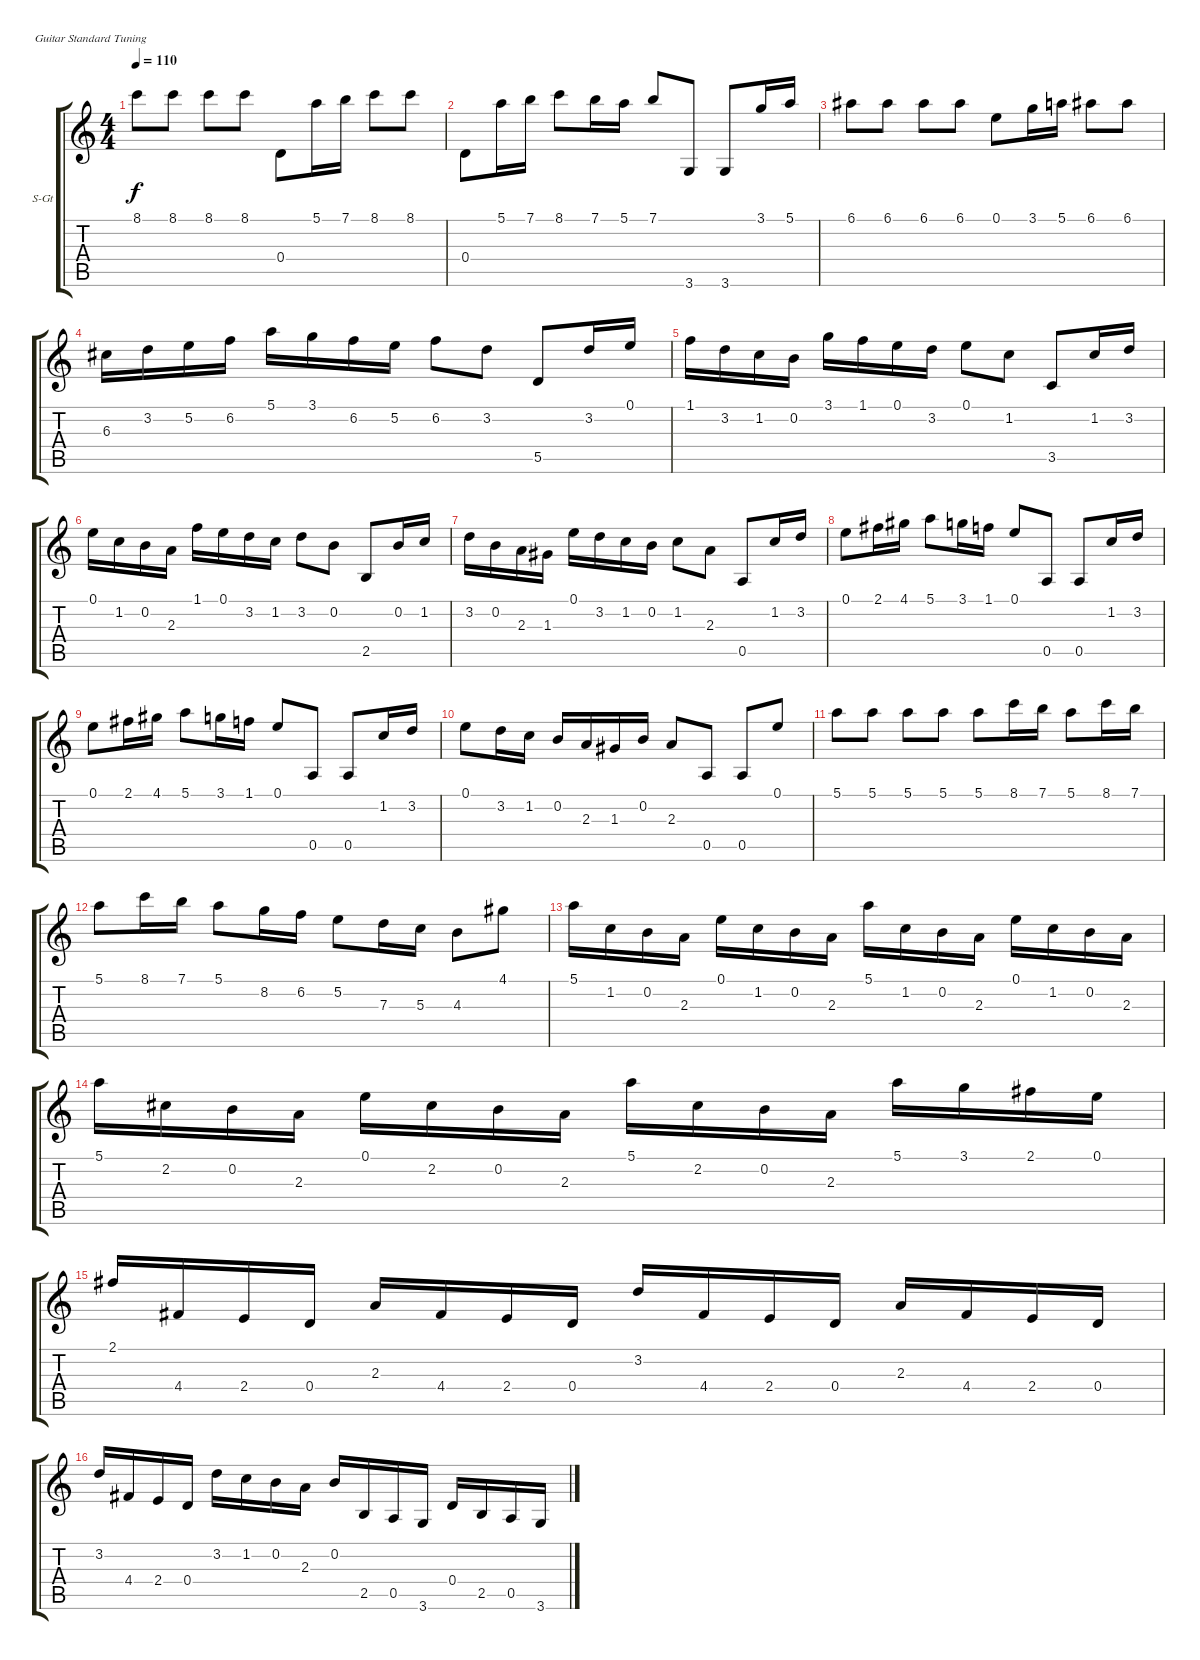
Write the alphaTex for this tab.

\bracketExtendMode groupsimilarinstruments
\firstSystemTrackNameOrientation horizontal
\otherSystemsTrackNameOrientation horizontal
\track ("" "S-Gt") {instrument violin}
\staff {score tabs}
\tuning (E4 B3 G3 D3 A2 E2)
\displaytranspose 12
\ts (4 4)
\tempo 110
\clef g2
\ks c
8.1.8{dy f} 8.1.8 8.1.8 8.1.8 0.4.8 5.1.16 7.1.16 8.1.8 8.1.8 |
0.4.8 5.1.16 7.1.16 8.1.8 7.1.16 5.1.16 7.1.8 3.6.8{beam split} 3.6.8 3.1.16 5.1.16 |
6.1.8 6.1.8 6.1.8 6.1.8 0.1.8 3.1.16 5.1.16 6.1.8 6.1.8 |
6.3.16 3.2.16 5.2.16 6.2.16 5.1.16 3.1.16 6.2.16 5.2.16 6.2.8 3.2.8 5.5.8 3.2.16 0.1.16 |
1.1.16 3.2.16 1.2.16 0.2.16 3.1.16 1.1.16 0.1.16 3.2.16 0.1.8 1.2.8 3.5.8 1.2.16 3.2.16 |
0.1.16 1.2.16 0.2.16 2.3.16 1.1.16 0.1.16 3.2.16 1.2.16 3.2.8 0.2.8 2.5.8 0.2.16 1.2.16 |
3.2.16 0.2.16 2.3.16 1.3.16 0.1.16 3.2.16 1.2.16 0.2.16 1.2.8 2.3.8 0.5.8 1.2.16 3.2.16 |
0.1.8 2.1.16 4.1.16 5.1.8 3.1.16 1.1.16 0.1.8 0.5.8 0.5.8 1.2.16 3.2.16 |
0.1.8 2.1.16 4.1.16 5.1.8 3.1.16 1.1.16 0.1.8 0.5.8 0.5.8 1.2.16 3.2.16 |
0.1.8 3.2.16 1.2.16 0.2.16 2.3.16 1.3.16 0.2.16 2.3.8 0.5.8 0.5.8 0.1.8 |
5.1.8 5.1.8 5.1.8 5.1.8 5.1.8 8.1.16 7.1.16 5.1.8 8.1.16 7.1.16 |
5.1.8 8.1.16 7.1.16 5.1.8 8.2.16 6.2.16 5.2.8 7.3.16 5.3.16 4.3.8 4.1.8 |
5.1.16 1.2.16 0.2.16 2.3.16 0.1.16 1.2.16 0.2.16 2.3.16 5.1.16 1.2.16 0.2.16 2.3.16 0.1.16 1.2.16 0.2.16 2.3.16 |
5.1.16 2.2.16 0.2.16 2.3.16 0.1.16 2.2.16 0.2.16 2.3.16 5.1.16 2.2.16 0.2.16 2.3.16 5.1.16 3.1.16 2.1.16 0.1.16 |
2.1.16 4.4.16 2.4.16 0.4.16 2.3.16 4.4.16 2.4.16 0.4.16 3.2.16 4.4.16 2.4.16 0.4.16 2.3.16 4.4.16 2.4.16 0.4.16 |
3.2.16 4.4.16 2.4.16 0.4.16 3.2.16 1.2.16 0.2.16 2.3.16 0.2.16 2.5.16 0.5.16 3.6.16 0.4.16 2.5.16 0.5.16 3.6.16
